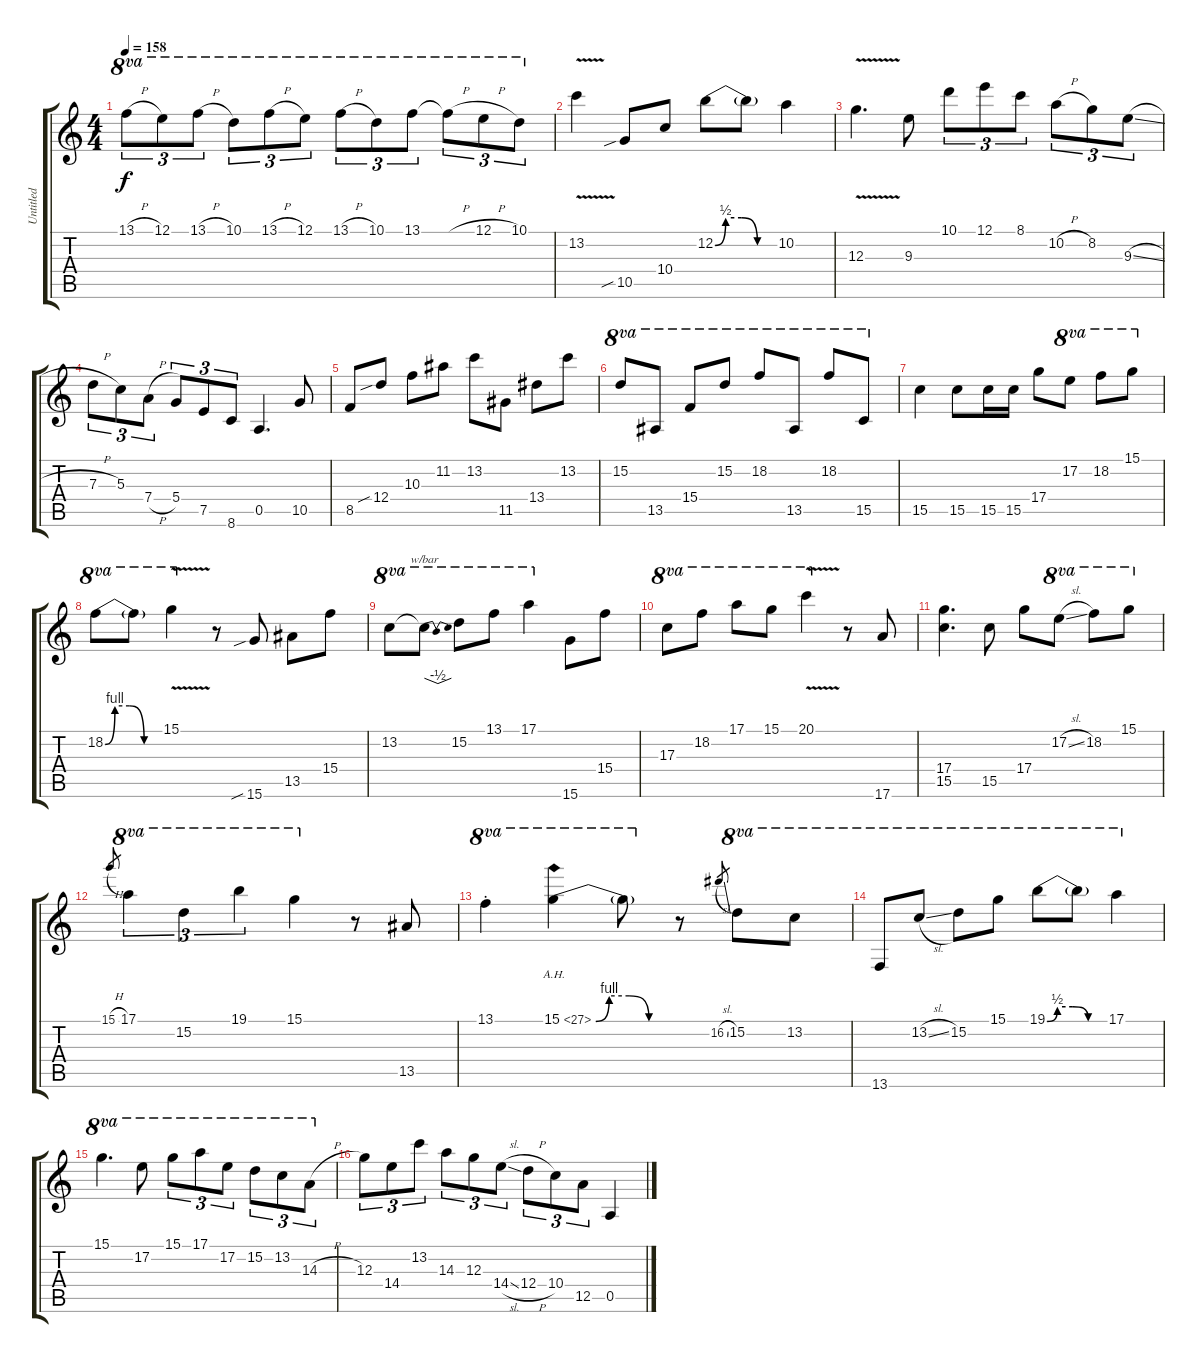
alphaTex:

\track ("Untitled" "Untitled") {instrument overdrivenguitar}
\staff {score tabs}
\tuning (E4 B3 G3 D3 A2 E2) {hide}
\ts (4 4)
\tempo 158
\clef g2
\ks c
13.1{h}.8{tu (3 2) ot 8va dy f} 12.1.8{tu (3 2) ot 8va} 13.1{h}.8{tu (3 2) ot 8va} 10.1.8{tu (3 2) ot 8va} 13.1{h}.8{tu (3 2) ot 8va} 12.1.8{tu (3 2) ot 8va} 13.1{h}.8{tu (3 2) ot 8va} 10.1.8{tu (3 2) ot 8va} 13.1.8{tu (3 2) ot 8va} 13.1{h t}.8{tu (3 2) ot 8va} 12.1{h}.8{tu (3 2) ot 8va} 10.1.8{tu (3 2) ot 8va} |
13.2{v}.4 10.5{sib}.8 10.4.8 12.2{be (custom 0 0 10 2 25 2 40 0 60 0)}.8 12.2{t}.8 10.2.4 |
12.3{v}.4{d} 9.3.8 10.1.8{tu (3 2)} 12.1.8{tu (3 2)} 8.1.8{tu (3 2)} 10.2{h}.8{tu (3 2)} 8.2.8{tu (3 2)} 9.3{sl}.8{tu (3 2)} |
7.3{h}.8{tu (3 2)} 5.3.8{tu (3 2)} 7.4{h}.8{tu (3 2)} 5.4.8{tu (3 2)} 7.5.8{tu (3 2)} 8.6.8{tu (3 2)} 0.5.4{d} 10.5.8 |
8.5.8 12.4{sib}.8 10.3.8 11.2.8 13.2.8 11.5.8 13.4.8 13.2.8 |
15.2.8{ot 8va} 13.5.8{ot 8va} 15.4.8{ot 8va} 15.2.8{ot 8va} 18.2.8{ot 8va} 13.5.8{ot 8va} 18.2.8{ot 8va} 15.5.8{ot 8va} |
15.5.4 15.5.8 15.5.16 15.5.16 17.4.8 17.2.8{ot 8va} 18.2.8{ot 8va} 15.1.8{ot 8va} |
18.2{be (custom 0 0 10 4 25 4 40 0 60 0)}.8{ot 8va} 18.2{t}.8{ot 8va} 15.1{v}.4{ot 8va} r.8 15.6{sib}.8 13.5.8 15.4.8 |
13.2.8{ot 8va} 13.2{t}.8{tbe (dip default 0 0 30 -2 60 0) ot 8va} 15.2.8{ot 8va} 13.1.8{ot 8va} 17.1.4{ot 8va} 15.6.8 15.4.8 |
17.3.8{ot 8va} 18.2.8{ot 8va} 17.1.8{ot 8va} 15.1.8{ot 8va} 20.1{v}.4{ot 8va} r.8 17.6.8 |
(17.4 15.5).4{d} 15.5.8 17.4.8 17.2{sl}.8{ot 8va} 18.2.8{ot 8va} 15.1.8{ot 8va} |
15.1{h}.8{gr} 17.1.4{tu (3 2) ot 8va} 15.2.4{tu (3 2) ot 8va} 19.1.4{tu (3 2) ot 8va} 15.1.4{ot 8va} r.8 13.5.8 |
13.1{st}.4{ot 8va} 15.1{be (custom 0 0 10 4 25 4 40 0 60 0) ah 12}.4{ot 8va} 15.1{t}.8{ot 8va} r.8 16.2{sl}.8{gr} 15.2.8{ot 8va} 13.2.8{ot 8va} |
13.6.8{ot 8va} 13.2{sl}.8{ot 8va} 15.2.8{ot 8va} 15.1.8{ot 8va} 19.1{be (custom 0 0 10 2 25 2 40 0 60 0)}.8{ot 8va} 19.1{t}.8{ot 8va} 17.1.4{ot 8va} |
15.1.4{d ot 8va} 17.2.8{ot 8va} 15.1.8{tu (3 2) ot 8va} 17.1.8{tu (3 2) ot 8va} 17.2.8{tu (3 2) ot 8va} 15.2.8{tu (3 2) ot 8va} 13.2.8{tu (3 2) ot 8va} 14.3{h}.8{tu (3 2) ot 8va} |
12.3.8{tu (3 2)} 14.4.8{tu (3 2)} 13.2.8{tu (3 2)} 14.3.8{tu (3 2)} 12.3.8{tu (3 2)} 14.4{sl}.8{tu (3 2)} 12.4{h}.8{tu (3 2)} 10.4.8{tu (3 2)} 12.5.8{tu (3 2)} 0.5.4
